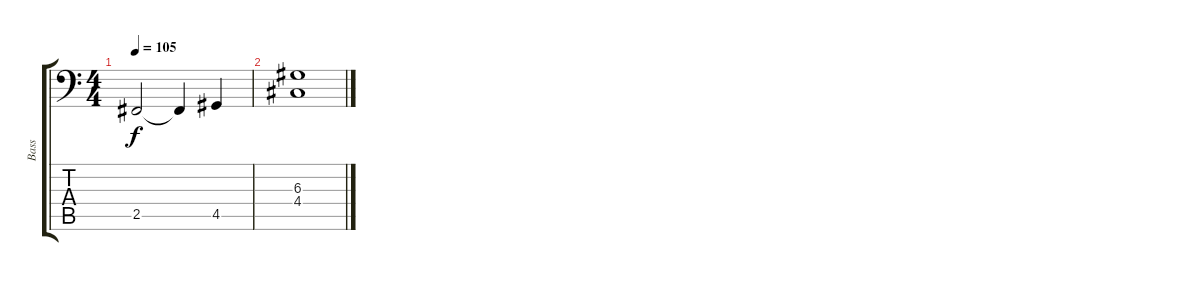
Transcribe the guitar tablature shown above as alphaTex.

\track ("Bass" "Bass") {instrument electricbassfinger}
\staff {score tabs}
\tuning (C3 G2 D2 A1 E1 B0) {hide}
\ts (4 4)
\tempo 105
\clef f4
\ks c
2.5.2{dy f} 2.5{t}.4 4.5.4 |
(6.3 4.4).1
